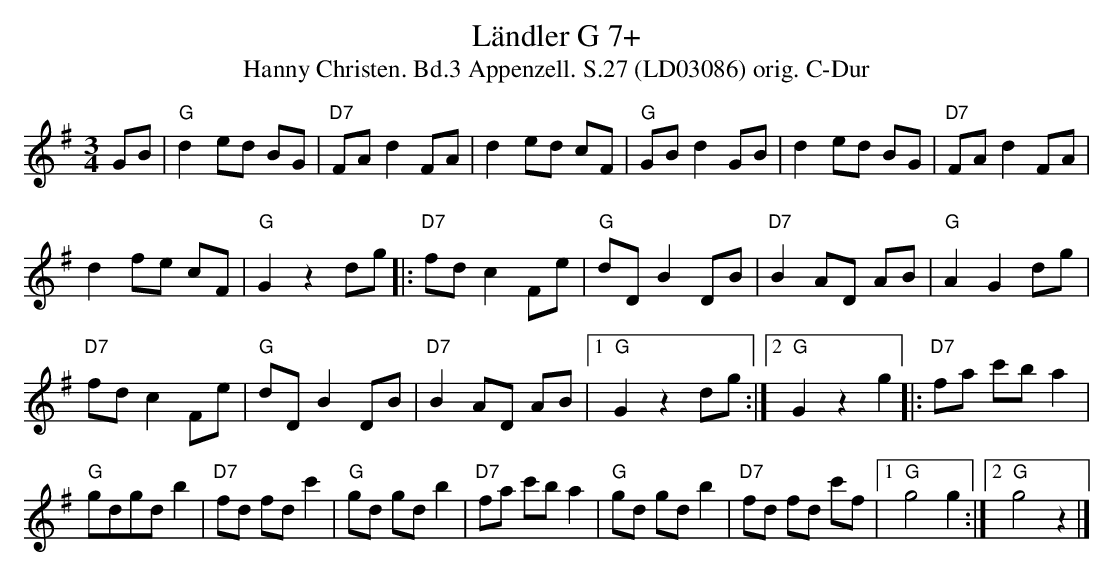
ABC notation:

X:1
T:Ländler G 7+
T:Hanny Christen. Bd.3 Appenzell. S.27 (LD03086) orig. C-Dur
M:3/4
L:1/8
K:Gmaj
GB | "G"d2 ed BG | "D7"FA d2 FA | d2 ed cF | "G"GB d2 GB | d2 ed BG | "D7"FA d2 FA |
d2 fe cF | "G"G2 z2 dg |: "D7"fd c2 Fe | "G"dD B2 DB | "D7"B2 AD AB | "G"A2 G2 dg |
"D7"fd c2 Fe | "G"dD B2 DB | "D7"B2 AD AB |1 "G"G2 z2 dg :|2 "G"G2 z2 g2 |: "D7"fa c'b a2 |
"G"gdgd b2 | "D7"fd fd c'2 | "G"gd gd b2 | "D7"fa c'b a2 | "G"gd gd b2 | "D7"fd fd c'f |1 "G"g4 g2 :|2 "G"g4 z2 |]
